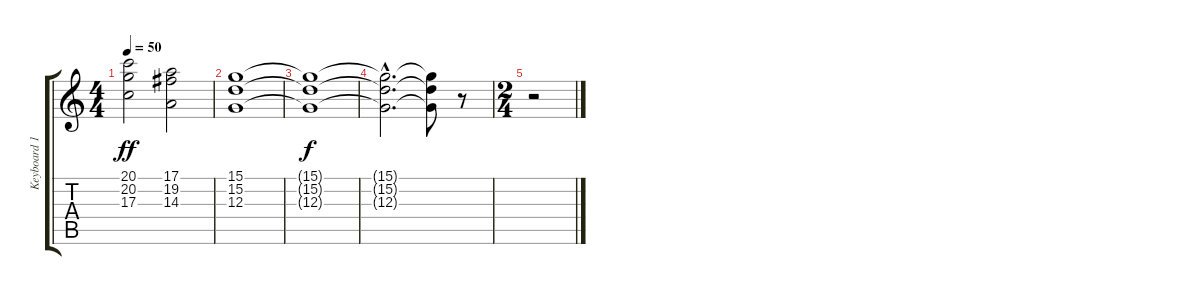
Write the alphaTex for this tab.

\track ("Keyboard 1" "Keyboard 1") {instrument stringensemble1}
\staff {score tabs}
\tuning (E4 B3 G3 D3 A2 E2) {hide}
\ts (4 4)
\tempo 50
\clef g2
\ks c
(20.1 20.2 17.3).2{dy ff} (17.1 19.2 14.3).2 |
(15.1 15.2 12.3).1 |
(15.1{t} 15.2{t} 12.3{t}).1{dy f} |
(15.1{hac t} 15.2{hac t} 12.3{hac t}).2{d} (15.1{t} 15.2{t} 12.3{t}).8 r.8 |
\ts (2 4)
r.2
